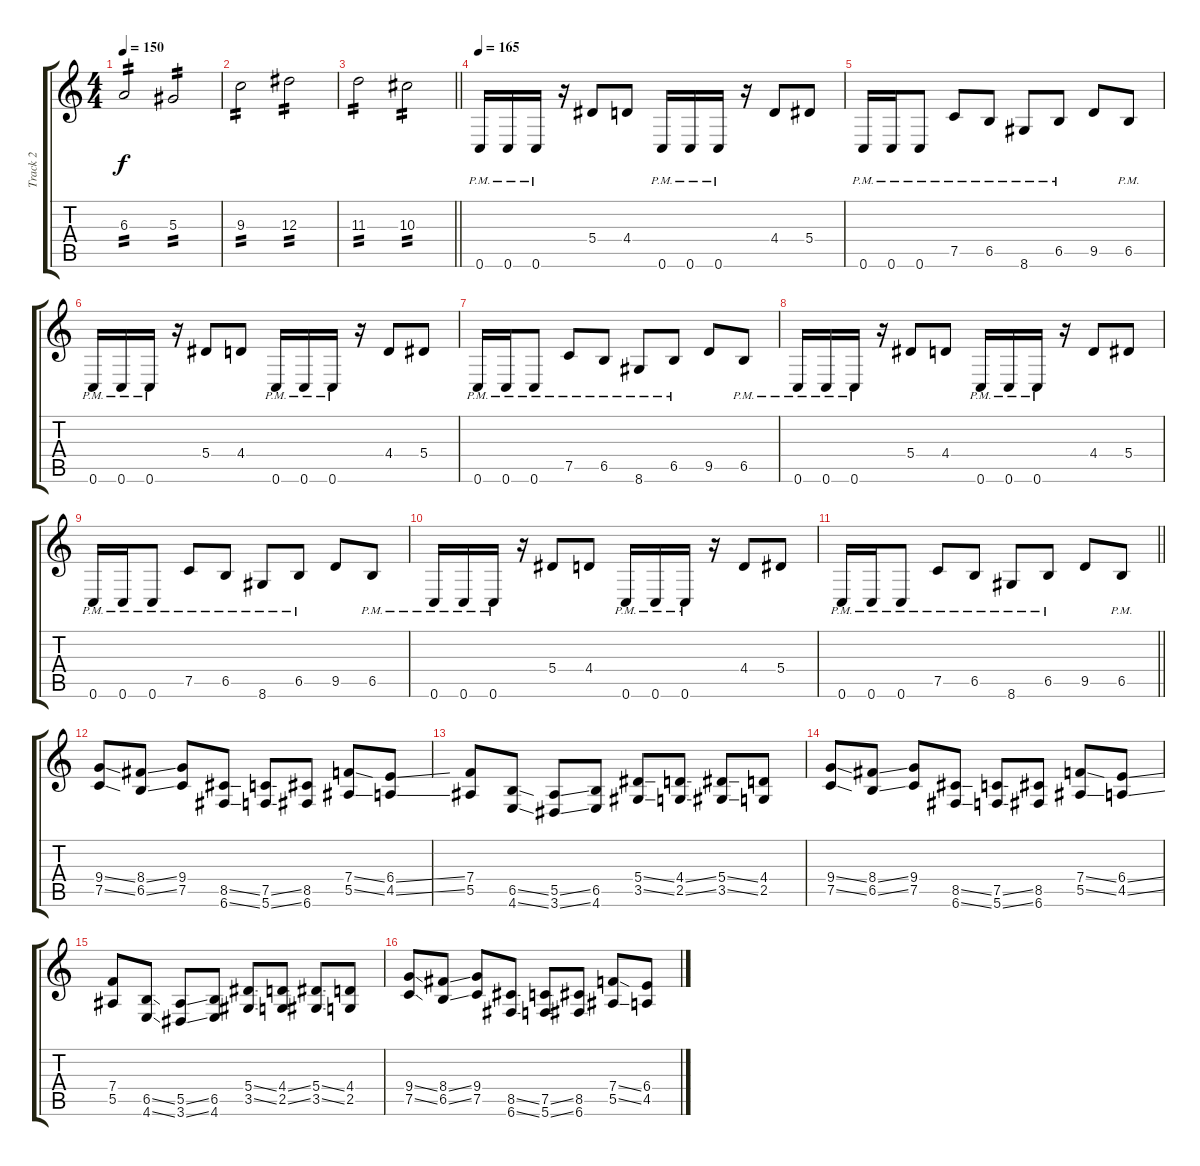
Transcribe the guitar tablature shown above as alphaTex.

\track ("Track 2" "Track 2") {instrument distortionguitar}
\staff {score tabs}
\tuning (C4 G3 Eb3 Bb2 F2 C2) {hide}
\ts (4 4)
\tempo 150
\clef g2
\ks c
6.3.2{tp 2 dy f} 5.3.2{tp 2} |
9.3.2{tp 2} 12.3.2{tp 2} |
\barLineRight lightlight
11.3.2{tp 2} 10.3.2{tp 2} |
\tempo 165
0.6{pm}.16 0.6{pm}.16 0.6{pm}.16 r.16 5.4.8 4.4.8 0.6{pm}.16 0.6{pm}.16 0.6{pm}.16 r.16 4.4.8 5.4.8 |
0.6{pm}.16 0.6{pm}.16 0.6{pm}.8 7.5{pm}.8 6.5{pm}.8 8.6{pm}.8 6.5{pm}.8 9.5.8 6.5{pm}.8 |
0.6{pm}.16 0.6{pm}.16 0.6{pm}.16 r.16 5.4.8 4.4.8 0.6{pm}.16 0.6{pm}.16 0.6{pm}.16 r.16 4.4.8 5.4.8 |
0.6{pm}.16 0.6{pm}.16 0.6{pm}.8 7.5{pm}.8 6.5{pm}.8 8.6{pm}.8 6.5{pm}.8 9.5.8 6.5{pm}.8 |
0.6{pm}.16 0.6{pm}.16 0.6{pm}.16 r.16 5.4.8 4.4.8 0.6{pm}.16 0.6{pm}.16 0.6{pm}.16 r.16 4.4.8 5.4.8 |
0.6{pm}.16 0.6{pm}.16 0.6{pm}.8 7.5{pm}.8 6.5{pm}.8 8.6{pm}.8 6.5{pm}.8 9.5.8 6.5{pm}.8 |
0.6{pm}.16 0.6{pm}.16 0.6{pm}.16 r.16 5.4.8 4.4.8 0.6{pm}.16 0.6{pm}.16 0.6{pm}.16 r.16 4.4.8 5.4.8 |
\barLineRight lightlight
0.6{pm}.16 0.6{pm}.16 0.6{pm}.8 7.5{pm}.8 6.5{pm}.8 8.6{pm}.8 6.5{pm}.8 9.5.8 6.5{pm}.8 |
(9.4{ss} 7.5{ss}).8 (8.4{ss} 6.5{ss}).8 (9.4 7.5).8 (8.5{ss} 6.6{ss}).8 (7.5{ss} 5.6{ss}).8 (8.5 6.6).8 (7.4{ss} 5.5{ss}).8 (6.4{ss} 4.5{ss}).8 |
(7.4 5.5).8 (6.5{ss} 4.6{ss}).8 (5.5{ss} 3.6{ss}).8 (6.5 4.6).8 (5.4{ss} 3.5{ss}).8 (4.4{ss} 2.5{ss}).8 (5.4{ss} 3.5{ss}).8 (4.4 2.5).8 |
(9.4{ss} 7.5{ss}).8 (8.4{ss} 6.5{ss}).8 (9.4 7.5).8 (8.5{ss} 6.6{ss}).8 (7.5{ss} 5.6{ss}).8 (8.5 6.6).8 (7.4{ss} 5.5{ss}).8 (6.4{ss} 4.5{ss}).8 |
(7.4 5.5).8 (6.5{ss} 4.6{ss}).8 (5.5{ss} 3.6{ss}).8 (6.5 4.6).8 (5.4{ss} 3.5{ss}).8 (4.4{ss} 2.5{ss}).8 (5.4{ss} 3.5{ss}).8 (4.4 2.5).8 |
(9.4{ss} 7.5{ss}).8 (8.4{ss} 6.5{ss}).8 (9.4 7.5).8 (8.5{ss} 6.6{ss}).8 (7.5{ss} 5.6{ss}).8 (8.5 6.6).8 (7.4{ss} 5.5{ss}).8 (6.4{ss} 4.5{ss}).8
